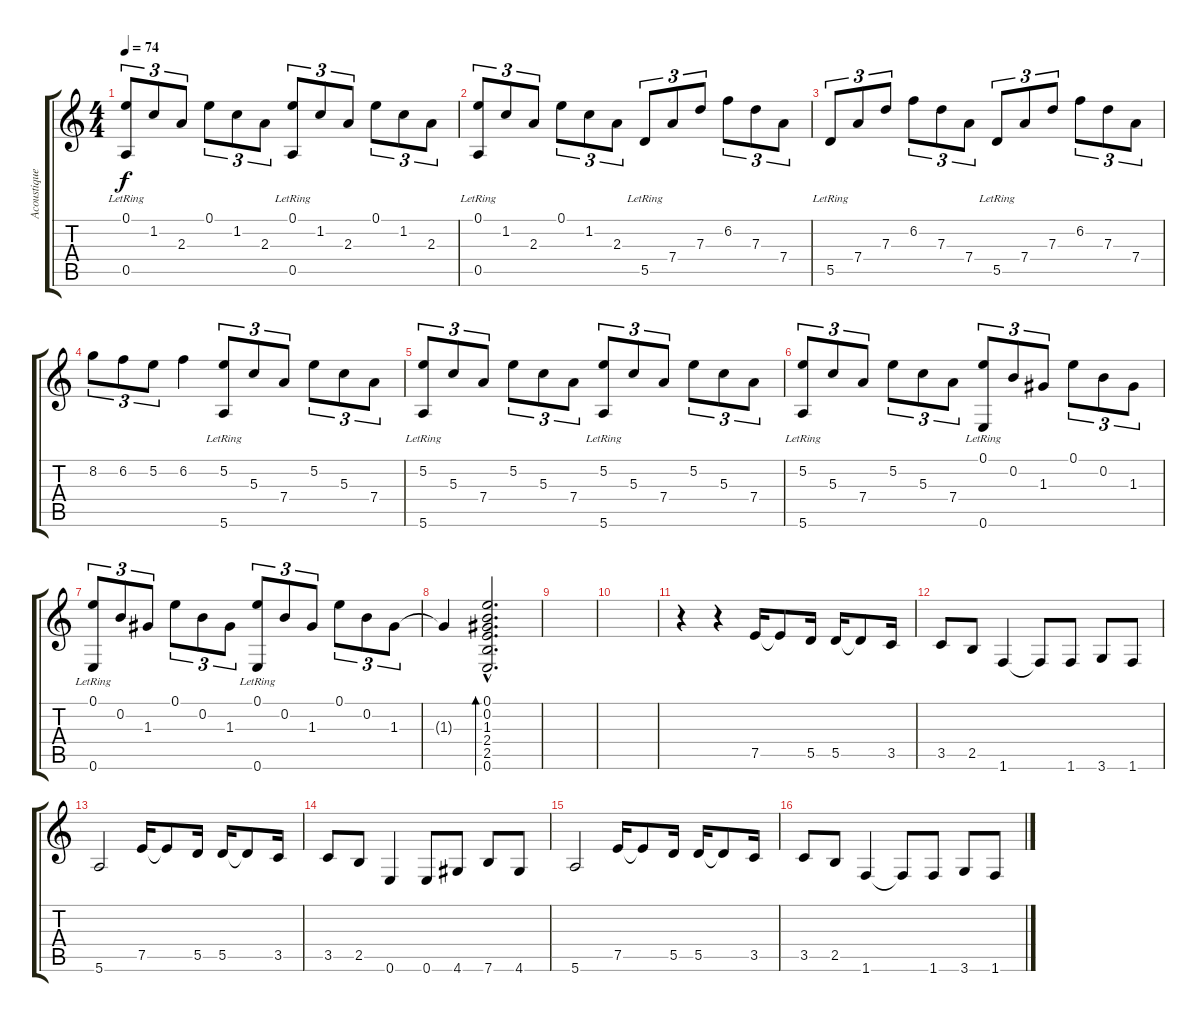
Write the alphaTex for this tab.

\track ("Acoustique 2" "Acoustique") {instrument acousticguitarsteel}
\staff {score tabs}
\tuning (E4 B3 G3 D3 A2 E2) {hide}
\ts (4 4)
\tempo 74
\clef g2
\ks c
(0.1 0.5{lr}).8{tu (3 2) dy f} 1.2.8{tu (3 2)} 2.3.8{tu (3 2)} 0.1.8{tu (3 2)} 1.2.8{tu (3 2)} 2.3.8{tu (3 2)} (0.1 0.5{lr}).8{tu (3 2)} 1.2.8{tu (3 2)} 2.3.8{tu (3 2)} 0.1.8{tu (3 2)} 1.2.8{tu (3 2)} 2.3.8{tu (3 2)} |
(0.1 0.5{lr}).8{tu (3 2)} 1.2.8{tu (3 2)} 2.3.8{tu (3 2)} 0.1.8{tu (3 2)} 1.2.8{tu (3 2)} 2.3.8{tu (3 2)} 5.5{lr}.8{tu (3 2)} 7.4.8{tu (3 2)} 7.3.8{tu (3 2)} 6.2.8{tu (3 2)} 7.3.8{tu (3 2)} 7.4.8{tu (3 2)} |
5.5{lr}.8{tu (3 2)} 7.4.8{tu (3 2)} 7.3.8{tu (3 2)} 6.2.8{tu (3 2)} 7.3.8{tu (3 2)} 7.4.8{tu (3 2)} 5.5{lr}.8{tu (3 2)} 7.4.8{tu (3 2)} 7.3.8{tu (3 2)} 6.2.8{tu (3 2)} 7.3.8{tu (3 2)} 7.4.8{tu (3 2)} |
8.2.8{tu (3 2)} 6.2.8{tu (3 2)} 5.2.8{tu (3 2)} 6.2.4 (5.2 5.6{lr}).8{tu (3 2)} 5.3.8{tu (3 2)} 7.4.8{tu (3 2)} 5.2.8{tu (3 2)} 5.3.8{tu (3 2)} 7.4.8{tu (3 2)} |
(5.2 5.6{lr}).8{tu (3 2)} 5.3.8{tu (3 2)} 7.4.8{tu (3 2)} 5.2.8{tu (3 2)} 5.3.8{tu (3 2)} 7.4.8{tu (3 2)} (5.2 5.6{lr}).8{tu (3 2)} 5.3.8{tu (3 2)} 7.4.8{tu (3 2)} 5.2.8{tu (3 2)} 5.3.8{tu (3 2)} 7.4.8{tu (3 2)} |
(5.2 5.6{lr}).8{tu (3 2)} 5.3.8{tu (3 2)} 7.4.8{tu (3 2)} 5.2.8{tu (3 2)} 5.3.8{tu (3 2)} 7.4.8{tu (3 2)} (0.1 0.6{lr}).8{tu (3 2)} 0.2.8{tu (3 2)} 1.3.8{tu (3 2)} 0.1.8{tu (3 2)} 0.2.8{tu (3 2)} 1.3.8{tu (3 2)} |
(0.1 0.6{lr}).8{tu (3 2)} 0.2.8{tu (3 2)} 1.3.8{tu (3 2)} 0.1.8{tu (3 2)} 0.2.8{tu (3 2)} 1.3.8{tu (3 2)} (0.1 0.6{lr}).8{tu (3 2)} 0.2.8{tu (3 2)} 1.3.8{tu (3 2)} 0.1.8{tu (3 2)} 0.2.8{tu (3 2)} 1.3.8{tu (3 2)} |
1.3{t}.4 (0.1{hac} 0.2{hac} 1.3{hac} 2.4{hac} 2.5{hac} 0.6{hac}).2{d bd 480} |
|
|
r.4{instrument acousticguitarsteel} r.4 7.5.16 7.5{t}.8 5.5.16 5.5.16 5.5{t}.8 3.5.16 |
3.5.8 2.5.8 1.6.4 1.6{t}.8 1.6.8 3.6.8 1.6.8 |
5.6.2 7.5.16 7.5{t}.8 5.5.16 5.5.16 5.5{t}.8 3.5.16 |
3.5.8 2.5.8 0.6.4 0.6.8 4.6.8 7.6.8 4.6.8 |
5.6.2 7.5.16 7.5{t}.8 5.5.16 5.5.16 5.5{t}.8 3.5.16 |
3.5.8 2.5.8 1.6.4 1.6{t}.8 1.6.8 3.6.8 1.6.8
